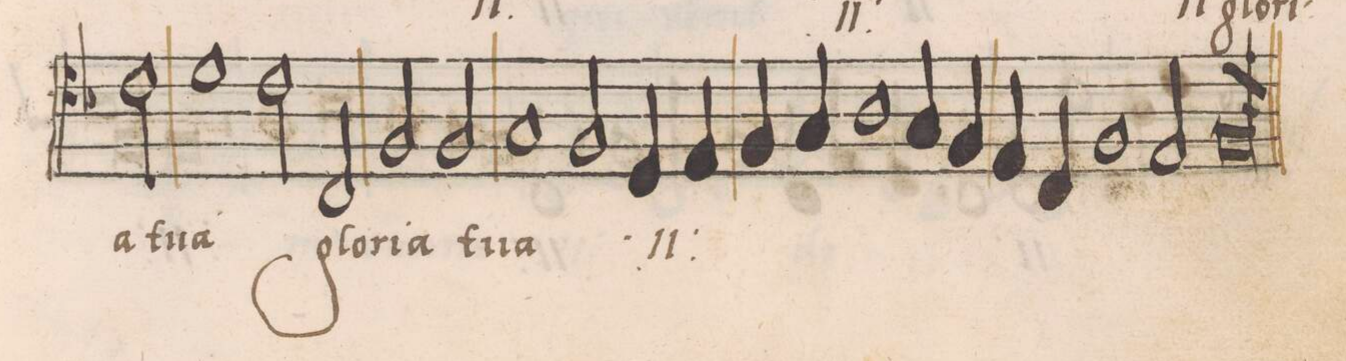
**kern	**text
*I"TENOR	*
*clefC4	*
*k[b-]	*
*met(c|)	*
*M2/1	*
2c\	-a
1d	tu-
=57	=57
2c\	-a
2C/	glo-
2F/	-ri-
2F/	-a
=58	=58
1G	tu-
2F/	-a
*	*ij
4D/	glo-
4E/	.
=59	=59
4F/	-ri-
4G/	.
1A	-a
4G/	.
4F/	.
=60	=60
4E/	.
4C/	.
1F	tu-
2E/	.
=61	=61
0F	-a
*	*Xij
=62||	=62||
*-	*-
